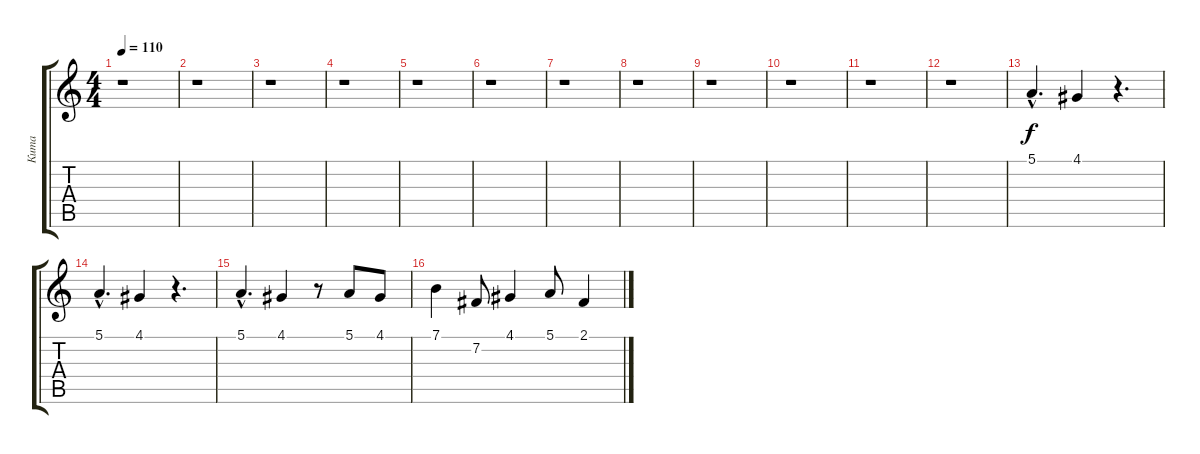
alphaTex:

\track ("Кита " "Кита ") {instrument electricpiano1}
\staff {score tabs}
\tuning (E4 B3 G3 D3 A2 E2) {hide}
\ts (4 4)
\tempo 110
\clef g2
\ks c
r.1{dy f} |
r.1 |
r.1 |
r.1 |
r.1 |
r.1 |
r.1 |
r.1 |
r.1 |
r.1 |
r.1 |
r.1 |
5.1{hac}.4{d} 4.1.4 r.4{d} |
5.1{hac}.4{d} 4.1.4 r.4{d} |
5.1{hac}.4{d} 4.1.4 r.8 5.1.8 4.1.8 |
7.1.4 7.2.8 4.1.4 5.1.8 2.1.4
